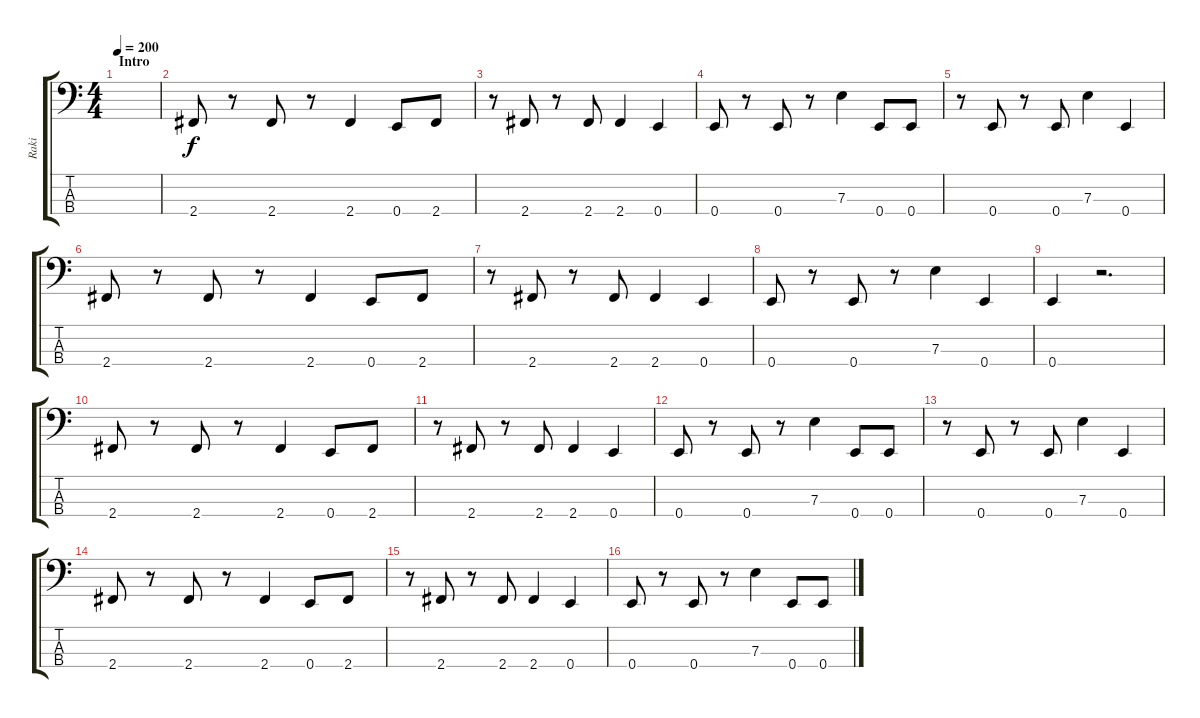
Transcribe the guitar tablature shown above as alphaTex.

\track ("Raki" "Raki") {instrument electricbassfinger}
\staff {score tabs}
\tuning (G2 D2 A1 E1) {hide}
\ts (4 4)
\section ("" "Intro")
\tempo 200
\clef f4
\ks c
|
2.4.8 r.8 2.4.8 r.8 2.4.4 0.4.8 2.4.8 |
r.8 2.4.8 r.8 2.4.8 2.4.4 0.4.4 |
0.4.8 r.8 0.4.8 r.8 7.3.4 0.4.8 0.4.8 |
r.8 0.4.8 r.8 0.4.8 7.3.4 0.4.4 |
2.4.8 r.8 2.4.8 r.8 2.4.4 0.4.8 2.4.8 |
r.8 2.4.8 r.8 2.4.8 2.4.4 0.4.4 |
0.4.8 r.8 0.4.8 r.8 7.3.4 0.4.4 |
0.4.4 r.2{d} |
2.4.8 r.8 2.4.8 r.8 2.4.4 0.4.8 2.4.8 |
r.8 2.4.8 r.8 2.4.8 2.4.4 0.4.4 |
0.4.8 r.8 0.4.8 r.8 7.3.4 0.4.8 0.4.8 |
r.8 0.4.8 r.8 0.4.8 7.3.4 0.4.4 |
2.4.8 r.8 2.4.8 r.8 2.4.4 0.4.8 2.4.8 |
r.8 2.4.8 r.8 2.4.8 2.4.4 0.4.4 |
0.4.8 r.8 0.4.8 r.8 7.3.4 0.4.8 0.4.8
